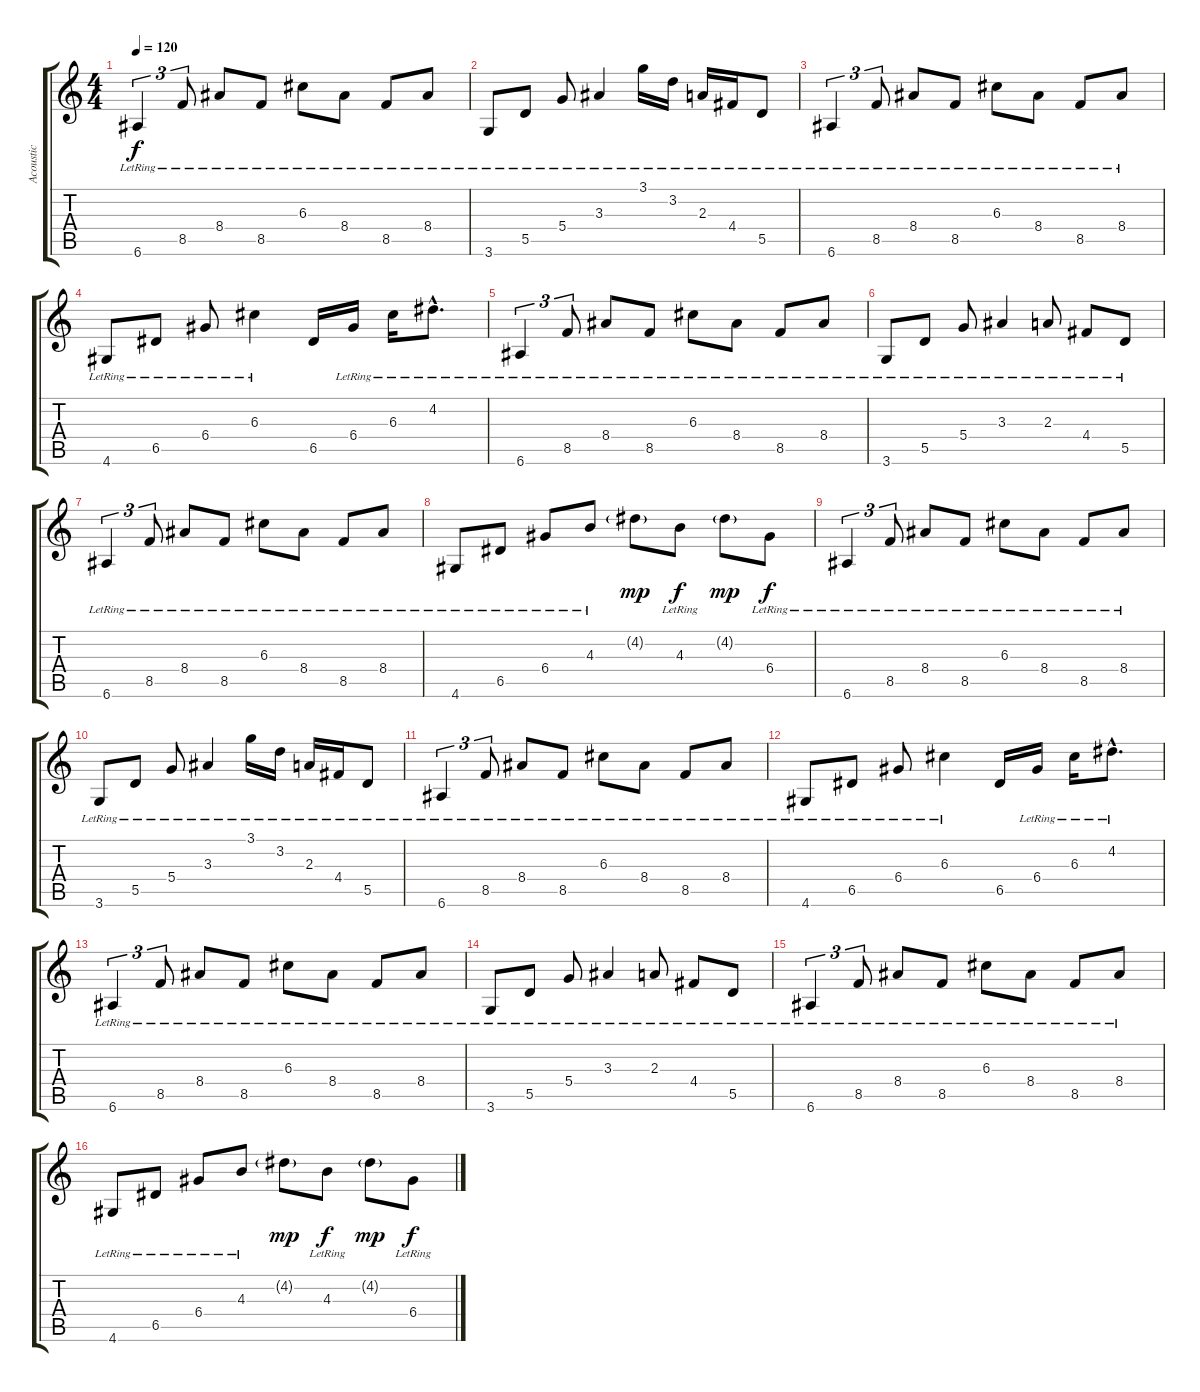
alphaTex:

\track ("Acoustic" "Acoustic") {instrument acousticguitarsteel}
\staff {score tabs}
\tuning (E4 B3 G3 D3 A2 E2) {hide}
\ts (4 4)
\tempo 120
\clef g2
\ks c
6.6{lr}.4{tu (3 2) dy f} 8.5{lr}.8{tu (3 2)} 8.4{lr}.8 8.5{lr}.8 6.3{lr}.8 8.4{lr}.8 8.5{lr}.8 8.4{lr}.8 |
3.6{lr}.8 5.5{lr}.8 5.4{lr}.8 3.3{lr}.4 3.1{lr}.16 3.2{lr}.16 2.3{lr}.16 4.4{lr}.16 5.5{lr}.8 |
6.6{lr}.4{tu (3 2)} 8.5{lr}.8{tu (3 2)} 8.4{lr}.8 8.5{lr}.8 6.3{lr}.8 8.4{lr}.8 8.5{lr}.8 8.4{lr}.8 |
4.6{lr}.8 6.5{lr}.8 6.4{lr}.8 6.3{lr}.4 6.5.16 6.4{lr}.16 6.3{lr}.16 4.2{hac lr}.8{d} |
6.6{lr}.4{tu (3 2)} 8.5{lr}.8{tu (3 2)} 8.4{lr}.8 8.5{lr}.8 6.3{lr}.8 8.4{lr}.8 8.5{lr}.8 8.4{lr}.8 |
3.6{lr}.8 5.5{lr}.8 5.4{lr}.8 3.3{lr}.4 2.3{lr}.8 4.4{lr}.8 5.5{lr}.8 |
6.6{lr}.4{tu (3 2)} 8.5{lr}.8{tu (3 2)} 8.4{lr}.8 8.5{lr}.8 6.3{lr}.8 8.4{lr}.8 8.5{lr}.8 8.4{lr}.8 |
4.6{lr}.8 6.5{lr}.8 6.4{lr}.8 4.3{lr}.8 4.2{g}.8{dy mp} 4.3{lr}.8{dy f} 4.2{g}.8{dy mp} 6.4{lr}.8{dy f} |
6.6{lr}.4{tu (3 2)} 8.5{lr}.8{tu (3 2)} 8.4{lr}.8 8.5{lr}.8 6.3{lr}.8 8.4{lr}.8 8.5{lr}.8 8.4{lr}.8 |
3.6{lr}.8 5.5{lr}.8 5.4{lr}.8 3.3{lr}.4 3.1{lr}.16 3.2{lr}.16 2.3{lr}.16 4.4{lr}.16 5.5{lr}.8 |
6.6{lr}.4{tu (3 2)} 8.5{lr}.8{tu (3 2)} 8.4{lr}.8 8.5{lr}.8 6.3{lr}.8 8.4{lr}.8 8.5{lr}.8 8.4{lr}.8 |
4.6{lr}.8 6.5{lr}.8 6.4{lr}.8 6.3{lr}.4 6.5.16 6.4{lr}.16 6.3{lr}.16 4.2{hac lr}.8{d} |
6.6{lr}.4{tu (3 2)} 8.5{lr}.8{tu (3 2)} 8.4{lr}.8 8.5{lr}.8 6.3{lr}.8 8.4{lr}.8 8.5{lr}.8 8.4{lr}.8 |
3.6{lr}.8 5.5{lr}.8 5.4{lr}.8 3.3{lr}.4 2.3{lr}.8 4.4{lr}.8 5.5{lr}.8 |
6.6{lr}.4{tu (3 2)} 8.5{lr}.8{tu (3 2)} 8.4{lr}.8 8.5{lr}.8 6.3{lr}.8 8.4{lr}.8 8.5{lr}.8 8.4{lr}.8 |
4.6{lr}.8 6.5{lr}.8 6.4{lr}.8 4.3{lr}.8 4.2{g}.8{dy mp} 4.3{lr}.8{dy f} 4.2{g}.8{dy mp} 6.4{lr}.8{dy f}
